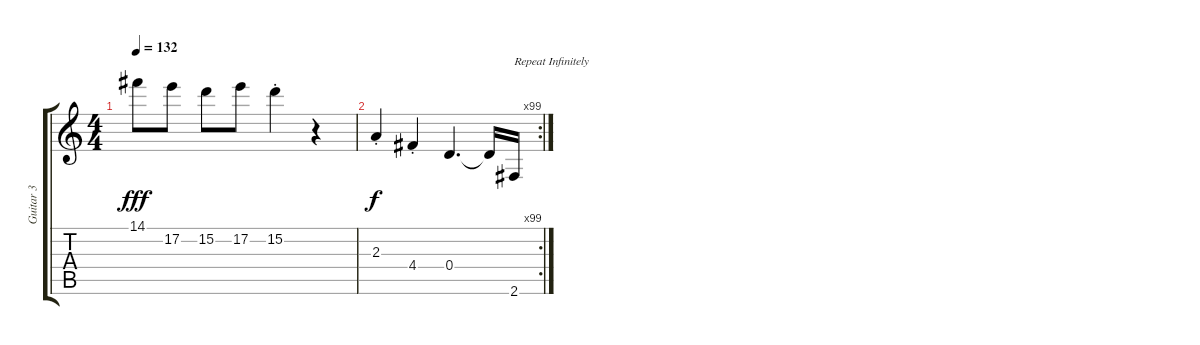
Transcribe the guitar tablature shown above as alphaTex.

\track ("Guitar 3" "Guitar 3") {instrument acousticguitarsteel}
\staff {score tabs}
\tuning (E4 B3 G3 D3 A2 E2) {hide}
\ts (4 4)
\tempo 132
\clef g2
\ks c
14.1.8{dy fff} 17.2.8 15.2.8 17.2.8 15.2{st}.4 r.4 |
\rc 99
2.3{st}.4{dy f} 4.4{st}.4 0.4.4{d} 0.4{t}.16 2.6.16{txt "Repeat Infinitely"}
